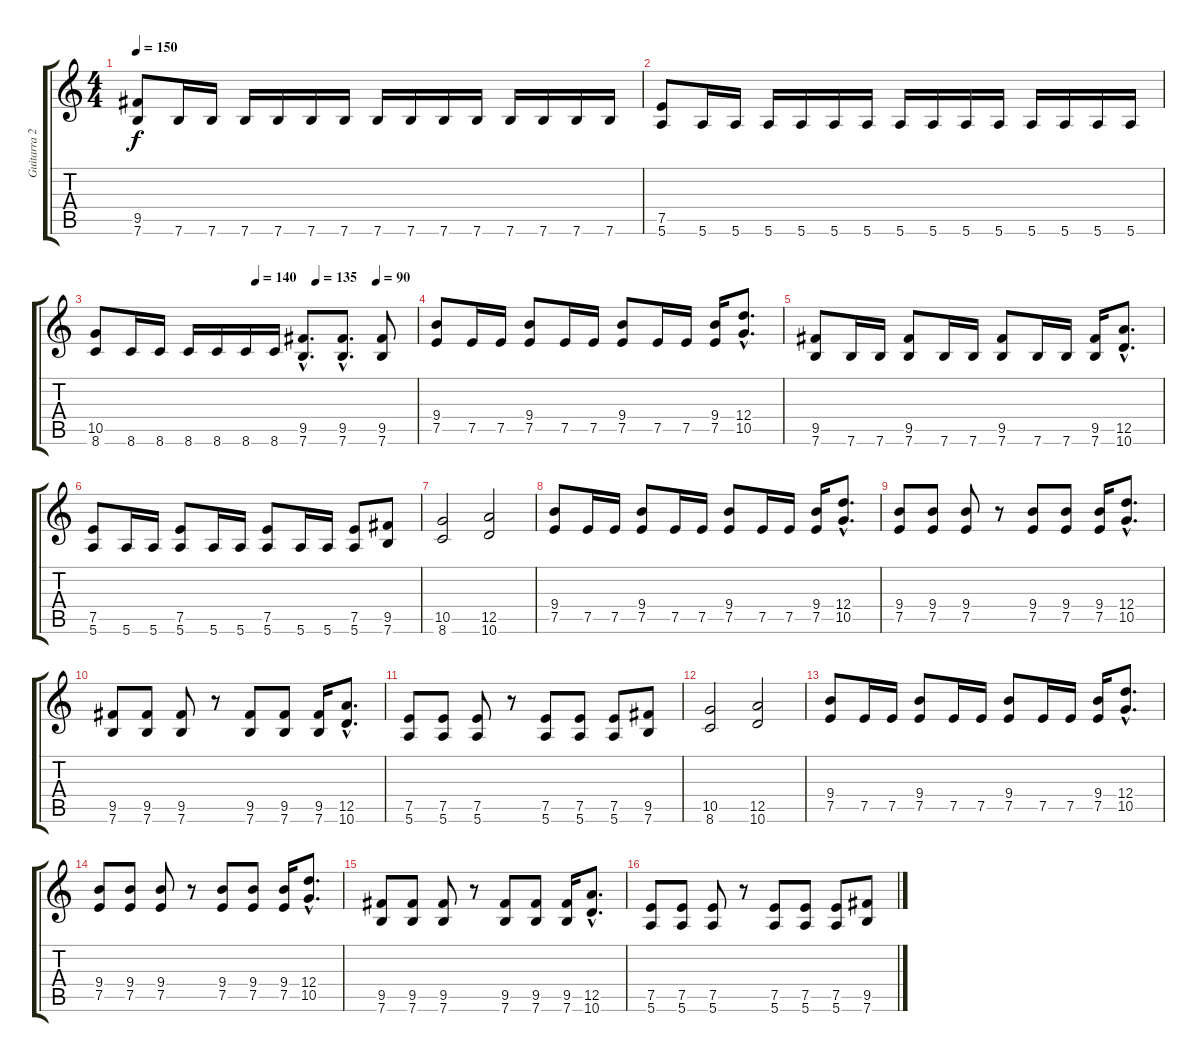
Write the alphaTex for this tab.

\track ("Guitarra 2" "Guitarra 2") {instrument distortionguitar}
\staff {score tabs}
\tuning (E4 B3 G3 D3 A2 E2) {hide}
\ts (4 4)
\tempo 150
\clef g2
\ks c
(9.5 7.6).8{dy f} 7.6.16 7.6.16 7.6.16 7.6.16 7.6.16 7.6.16 7.6.16 7.6.16 7.6.16 7.6.16 7.6.16 7.6.16 7.6.16 7.6.16 |
(7.5 5.6).8 5.6.16 5.6.16 5.6.16 5.6.16 5.6.16 5.6.16 5.6.16 5.6.16 5.6.16 5.6.16 5.6.16 5.6.16 5.6.16 5.6.16 |
\tempo (140 0.5)
\tempo (135 0.6875)
\tempo (90 0.875)
(10.5 8.6).8 8.6.16 8.6.16 8.6.16 8.6.16 8.6.16 8.6.16 (9.5{hac} 7.6{hac}).8{d} (9.5{hac} 7.6{hac}).8{d} (9.5 7.6).8 |
(9.4 7.5).8 7.5.16 7.5.16 (9.4 7.5).8 7.5.16 7.5.16 (9.4 7.5).8 7.5.16 7.5.16 (9.4 7.5).16 (12.4{hac} 10.5{hac}).8{d} |
(9.5 7.6).8 7.6.16 7.6.16 (9.5 7.6).8 7.6.16 7.6.16 (9.5 7.6).8 7.6.16 7.6.16 (9.5 7.6).16 (12.5{hac} 10.6{hac}).8{d} |
(7.5 5.6).8 5.6.16 5.6.16 (7.5 5.6).8 5.6.16 5.6.16 (7.5 5.6).8 5.6.16 5.6.16 (7.5 5.6).8 (9.5 7.6).8 |
(10.5 8.6).2 (12.5 10.6).2 |
(9.4 7.5).8 7.5.16 7.5.16 (9.4 7.5).8 7.5.16 7.5.16 (9.4 7.5).8 7.5.16 7.5.16 (9.4 7.5).16 (12.4{hac} 10.5{hac}).8{d} |
(9.4 7.5).8 (9.4 7.5).8 (9.4 7.5).8 r.8 (9.4 7.5).8 (9.4 7.5).8 (9.4 7.5).16 (12.4{hac} 10.5{hac}).8{d} |
(9.5 7.6).8 (9.5 7.6).8 (9.5 7.6).8 r.8 (9.5 7.6).8 (9.5 7.6).8 (9.5 7.6).16 (12.5{hac} 10.6{hac}).8{d} |
(7.5 5.6).8 (7.5 5.6).8 (7.5 5.6).8 r.8 (7.5 5.6).8 (7.5 5.6).8 (7.5 5.6).8 (9.5 7.6).8 |
(10.5 8.6).2 (12.5 10.6).2 |
(9.4 7.5).8 7.5.16 7.5.16 (9.4 7.5).8 7.5.16 7.5.16 (9.4 7.5).8 7.5.16 7.5.16 (9.4 7.5).16 (12.4{hac} 10.5{hac}).8{d} |
(9.4 7.5).8 (9.4 7.5).8 (9.4 7.5).8 r.8 (9.4 7.5).8 (9.4 7.5).8 (9.4 7.5).16 (12.4{hac} 10.5{hac}).8{d} |
(9.5 7.6).8 (9.5 7.6).8 (9.5 7.6).8 r.8 (9.5 7.6).8 (9.5 7.6).8 (9.5 7.6).16 (12.5{hac} 10.6{hac}).8{d} |
(7.5 5.6).8 (7.5 5.6).8 (7.5 5.6).8 r.8 (7.5 5.6).8 (7.5 5.6).8 (7.5 5.6).8 (9.5 7.6).8
